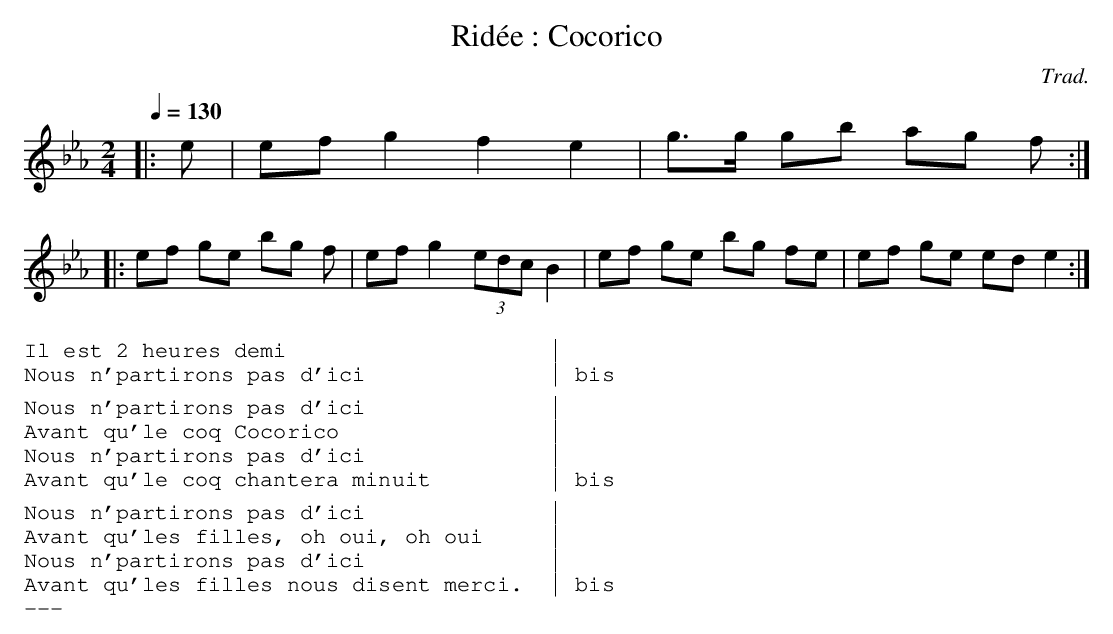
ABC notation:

X:1
T:Ridée : Cocorico
C:Trad.
M:2/4
L:1/8
Q:1/4=130
K:Ebmaj
|: e | ef g2 f2 e2 | g>g gb ag f ::
ef ge bg f | ef g2 (3edc B2 | ef ge bg fe | ef ge ed e2 :|
%%textfont Courier 14
%%begintext

Il est 2 heures demi                    |
Nous n'partirons pas d'ici              | bis

Nous n'partirons pas d'ici              |
Avant qu'le coq Cocorico                |
Nous n'partirons pas d'ici              |
Avant qu'le coq chantera minuit         | bis

Nous n'partirons pas d'ici              |
Avant qu'les filles, oh oui, oh oui     |
Nous n'partirons pas d'ici              |
Avant qu'les filles nous disent merci.  | bis
---
